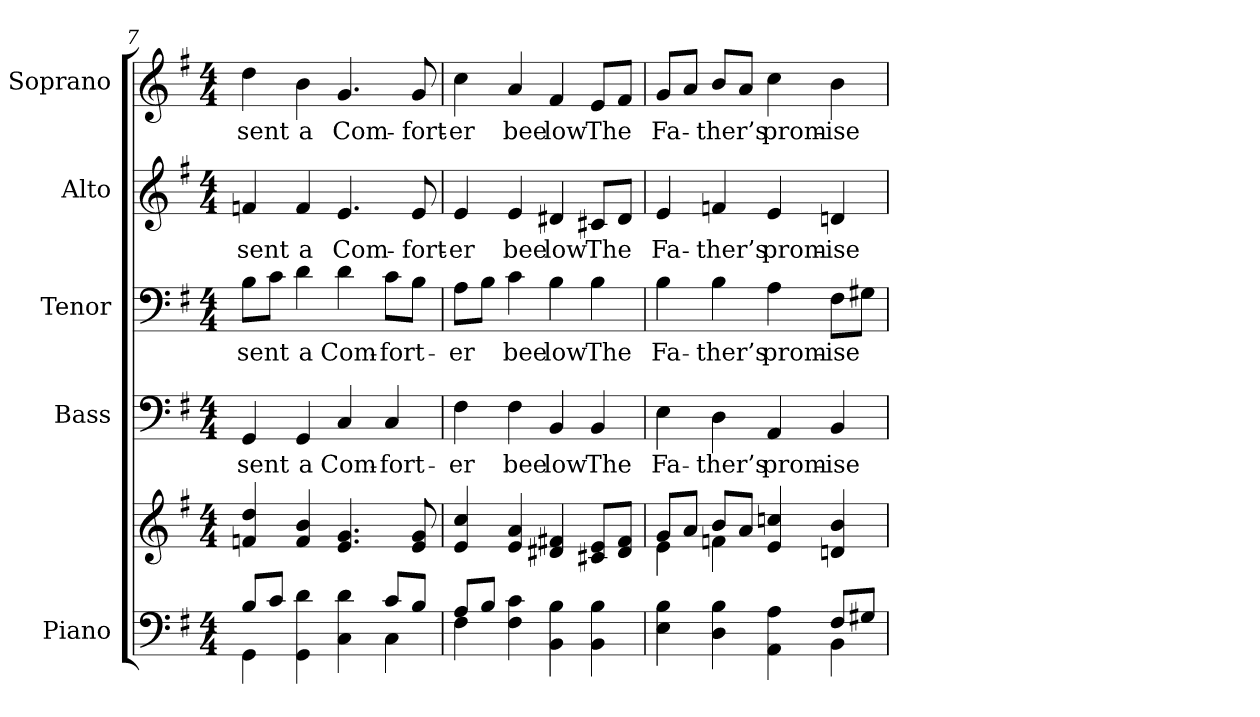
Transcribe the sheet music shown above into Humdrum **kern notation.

**kern	**kern	**kern	**text	**kern	**text	**kern	**text	**kern	**text
*part5	*part5	*part4	*part4	*part3	*part3	*part2	*part2	*part1	*part1
*staff6	*staff5	*staff4	*staff4	*staff3	*staff3	*staff2	*staff2	*staff1	*staff1
*I"Piano	*	*I"Bass	*	*I"Tenor	*	*I"Alto	*	*I"Soprano	*
*I'Pno.	*	*I'B.	*	*I'T.	*	*I'A.	*	*I'S.	*
*clefF4	*clefG2	*clefF4	*	*clefF4	*	*clefG2	*	*clefG2	*
*k[f#]	*k[f#]	*k[f#]	*	*k[f#]	*	*k[f#]	*	*k[f#]	*
*G:	*G:	*G:	*	*G:	*	*G:	*	*G:	*
*M4/4	*M4/4	*M4/4	*	*M4/4	*	*M4/4	*	*M4/4	*
=7	=7	=7	=7	=7	=7	=7	=7	=7	=7
*^	*	*	*	*	*	*	*	*	*
!	!	!	!	!LO:LY:b:color=#000000	!	!	!	!	!	!
!	!	!	!	!	!	!LO:LY:b:color=#000000	!	!	!	!
!	!	!	!	!	!	!	!	!LO:LY:b:color=#000000	!	!
!	!	!	!	!	!	!	!	!	!	!LO:LY:b:color=#000000
8Bi/L	4GGi\	4fni/ 4ddi	4GGi/	sent	8Bi\L	sent	4fni/	sent	4ddi\	sent
8ci/J	.	.	.	.	8ci\J	.	.	.	.	.
!	!	!	!	!LO:LY:b:color=#000000	!	!	!	!	!	!
!	!	!	!	!	!	!LO:LY:b:color=#000000	!	!	!	!
!	!	!	!	!	!	!	!	!LO:LY:b:color=#000000	!	!
!	!	!	!	!	!	!	!	!	!	!LO:LY:b:color=#000000
4GGi\ 4di	4ryy	4fi/ 4bi	4GGi/	a	4di\	a	4fi/	a	4bi\	a
!	!	!	!	!LO:LY:b:color=#000000	!	!	!	!	!	!
!	!	!	!	!	!	!LO:LY:b:color=#000000	!	!	!	!
!	!	!	!	!	!	!	!	!LO:LY:b:color=#000000	!	!
!	!	!	!	!	!	!	!	!	!	!LO:LY:b:color=#000000
4Ci\ 4di	4ryy	4.ei/ 4.gi	4Ci/	Com-	4di\	Com-	4.ei/	Com-	4.gi/	Com-
!	!	!	!	!LO:LY:b:color=#000000	!	!	!	!	!	!
!	!	!	!	!	!	!LO:LY:b:color=#000000	!	!	!	!
8ci/L	4Ci\	.	4Ci/	-fort-	8ci\L	-fort-	.	.	.	.
!	!	!	!	!	!	!	!	!LO:LY:b:color=#000000	!	!
!	!	!	!	!	!	!	!	!	!	!LO:LY:b:color=#000000
8Bi/J	.	8ei/ 8gi	.	.	8Bi\J	.	8ei/	-fort-	8gi/	-fort-
!!LO:PB:g=z
=8	=8	=8	=8	=8	=8	=8	=8	=8	=8	=8
!	!	!	!	!LO:LY:b:color=#000000	!	!	!	!	!	!
!	!	!	!	!	!	!LO:LY:b:color=#000000	!	!	!	!
!	!	!	!	!	!	!	!	!LO:LY:b:color=#000000	!	!
!	!	!	!	!	!	!	!	!	!	!LO:LY:b:color=#000000
8Ai/L	4F#i\	4ei/ 4cci	4F#i\	-er	8Ai\L	-er	4ei/	-er	4cci\	-er
8Bi/J	.	.	.	.	8Bi\J	.	.	.	.	.
!	!	!	!	!LO:LY:b:color=#000000	!	!	!	!	!	!
!	!	!	!	!	!	!LO:LY:b:color=#000000	!	!	!	!
!	!	!	!	!	!	!	!	!LO:LY:b:color=#000000	!	!
!	!	!	!	!	!	!	!	!	!	!LO:LY:b:color=#000000
4F#i\ 4ci	4ryy	4ei/ 4ai	4F#i\	bee	4ci\	bee	4ei/	bee	4ai/	bee
!	!	!	!	!LO:LY:b:color=#000000	!	!	!	!	!	!
!	!	!	!	!	!	!LO:LY:b:color=#000000	!	!	!	!
!	!	!	!	!	!	!	!	!LO:LY:b:color=#000000	!	!
!	!	!	!	!	!	!	!	!	!	!LO:LY:b:color=#000000
4BBi\ 4Bi	2ryy	4d#Xi/ 4f#Xi	4BBi/	low	4Bi\	low	4d#Xi/	low	4f#i/	low
!	!	!	!	!LO:LY:b:color=#000000	!	!	!	!	!	!
!	!	!	!	!	!	!LO:LY:b:color=#000000	!	!	!	!
!	!	!	!	!	!	!	!	!LO:LY:b:color=#000000	!	!
!	!	!	!	!	!	!	!	!	!	!LO:LY:b:color=#000000
4BBi\ 4Bi	.	8c#Xi/ 8eiL	4BBi/	The	4Bi\	The	8c#Xi/L	The	8ei/L	The
.	.	8d#i/ 8f#iJ	.	.	.	.	8d#i/J	.	8f#i/J	.
=9	=9	=9	=9	=9	=9	=9	=9	=9	=9	=9
*	*	*^	*	*	*	*	*	*	*	*
!	!	!	!	!	!LO:LY:b:color=#000000	!	!	!	!	!	!
!	!	!	!	!	!	!	!LO:LY:b:color=#000000	!	!	!	!
!	!	!	!	!	!	!	!	!	!LO:LY:b:color=#000000	!	!
!	!	!	!	!	!	!	!	!	!	!	!LO:LY:b:color=#000000
4Ei\ 4Bi	2ryy	8gi/L	4ei\	4Ei\	Fa-	4Bi\	Fa-	4ei/	Fa-	8gi/L	Fa-
.	.	8ai/J	.	.	.	.	.	.	.	8ai/J	.
!	!	!	!	!	!LO:LY:b:color=#000000	!	!	!	!	!	!
!	!	!	!	!	!	!	!LO:LY:b:color=#000000	!	!	!	!
!	!	!	!	!	!	!	!	!	!LO:LY:b:color=#000000	!	!
!	!	!	!	!	!	!	!	!	!	!	!LO:LY:b:color=#000000
4Di\ 4Bi	.	8bi/L	4fni\	4Di\	-ther’s	4Bi\	-ther’s	4fni/	-ther’s	8bi/L	-ther’s
.	.	8ai/J	.	.	.	.	.	.	.	8ai/J	.
!	!	!	!	!	!LO:LY:b:color=#000000	!	!	!	!	!	!
!	!	!	!	!	!	!	!LO:LY:b:color=#000000	!	!	!	!
!	!	!	!	!	!	!	!	!	!LO:LY:b:color=#000000	!	!
!	!	!	!	!	!	!	!	!	!	!	!LO:LY:b:color=#000000
4AAi\ 4Ai	4ryy	4ei/ 4ccni	2ryy	4AAi/	prom-	4Ai\	prom-	4ei/	prom-	4cci\	prom-
!	!	!	!	!	!LO:LY:b:color=#000000	!	!	!	!	!	!
!	!	!	!	!	!	!	!LO:LY:b:color=#000000	!	!	!	!
!	!	!	!	!	!	!	!	!	!LO:LY:b:color=#000000	!	!
!	!	!	!	!	!	!	!	!	!	!	!LO:LY:b:color=#000000
8F#i/L	4BBi\	4dni/ 4bi	.	4BBi/	-ise	8F#i\L	-ise	4dni/	-ise	4bi\	-ise
8G#Xi/J	.	.	.	.	.	8G#Xi\J	.	.	.	.	.
*v	*v	*	*	*	*	*	*	*	*	*	*
*	*v	*v	*	*	*	*	*	*	*	*
=	=	=	=	=	=	=	=	=	=
*-	*-	*-	*-	*-	*-	*-	*-	*-	*-
